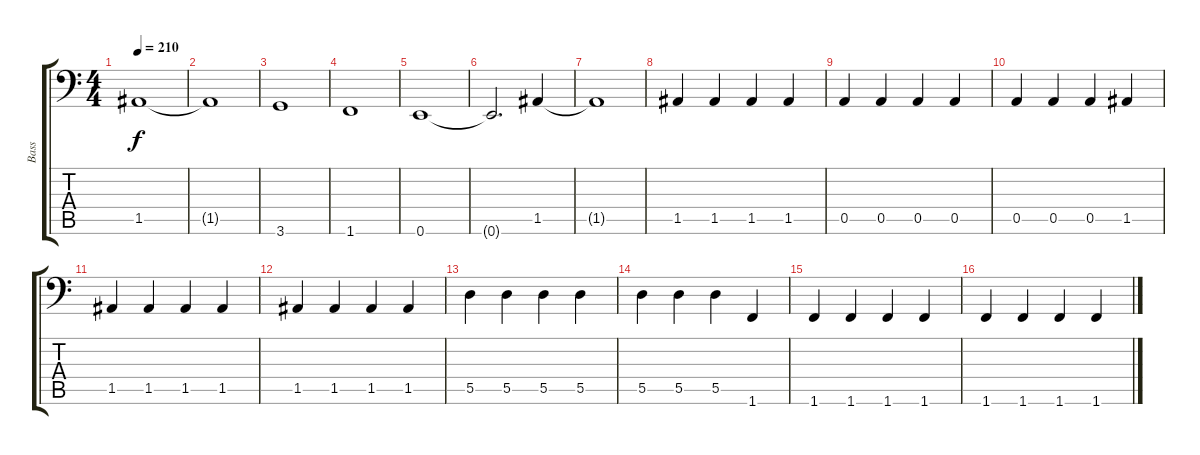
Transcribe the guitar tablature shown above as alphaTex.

\track ("Bass" "Bass") {instrument electricbasspick}
\staff {score tabs}
\tuning (E4 B3 G2 D2 A1 E1) {hide}
\ts (4 4)
\tempo 210
\clef f4
\ks c
1.5.1{dy f} |
1.5{t}.1 |
3.6.1 |
1.6.1 |
0.6.1 |
0.6{t}.2{d} 1.5.4 |
1.5{t}.1 |
1.5.4 1.5.4 1.5.4 1.5.4 |
0.5.4 0.5.4 0.5.4 0.5.4 |
0.5.4 0.5.4 0.5.4 1.5.4 |
1.5.4 1.5.4 1.5.4 1.5.4 |
1.5.4 1.5.4 1.5.4 1.5.4 |
5.5.4 5.5.4 5.5.4 5.5.4 |
5.5.4 5.5.4 5.5.4 1.6.4 |
1.6.4 1.6.4 1.6.4 1.6.4 |
1.6.4 1.6.4 1.6.4 1.6.4
